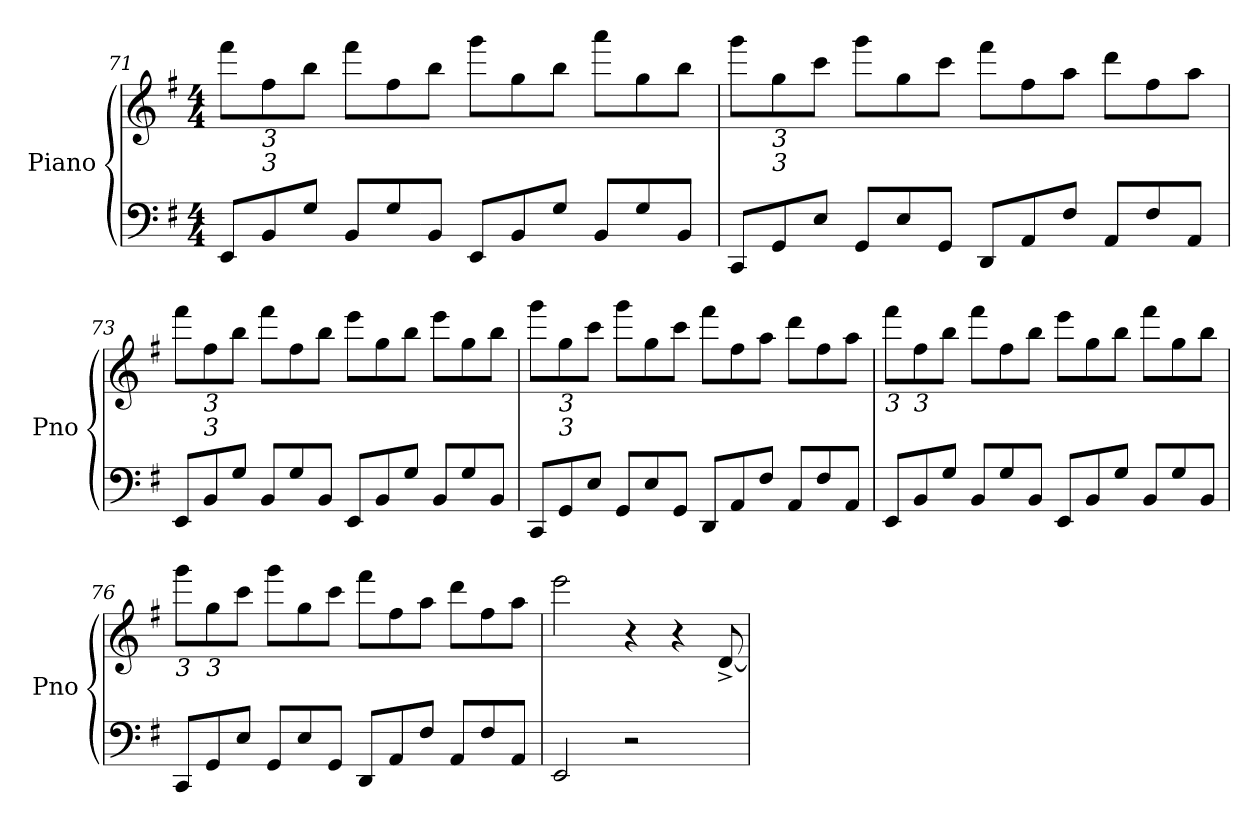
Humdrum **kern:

**kern	**kern
*part1	*part1
*staff2	*staff1
*I"Piano	*
*I'Pno	*
*clefF4	*clefG2
*k[f#]	*k[f#]
*M4/4	*M4/4
=71	=71
8EE/L	8fff#\L
!	!LO:TX:b:i:t=3
!	!LO:TX:b:i:t=3
8BB/	8ff#\
8G/J	8bb\J
8BB/L	8fff#\L
8G/	8ff#\
8BB/J	8bb\J
8EE/L	8ggg\L
8BB/	8gg\
8G/J	8bb\J
8BB/L	8aaa\L
8G/	8gg\
8BB/J	8bb\J
!!LO:LB:g=z
=72	=72
8CC/L	8ggg\L
!	!LO:TX:b:i:t=3
!	!LO:TX:b:i:t=3
8GG/	8gg\
8E/J	8ccc\J
8GG/L	8ggg\L
8E/	8gg\
8GG/J	8ccc\J
8DD/L	8fff#\L
8AA/	8ff#\
8F#/J	8aa\J
8AA/L	8ddd\L
8F#/	8ff#\
8AA/J	8aa\J
=73	=73
8EE/L	8fff#\L
!	!LO:TX:b:i:t=3
!	!LO:TX:b:i:t=3
8BB/	8ff#\
8G/J	8bb\J
8BB/L	8fff#\L
8G/	8ff#\
8BB/J	8bb\J
8EE/L	8eee\L
8BB/	8gg\
8G/J	8bb\J
8BB/L	8eee\L
8G/	8gg\
8BB/J	8bb\J
=74	=74
8CC/L	8ggg\L
!	!LO:TX:b:i:t=3
!	!LO:TX:b:i:t=3
8GG/	8gg\
8E/J	8ccc\J
8GG/L	8ggg\L
8E/	8gg\
8GG/J	8ccc\J
8DD/L	8fff#\L
8AA/	8ff#\
8F#/J	8aa\J
8AA/L	8ddd\L
8F#/	8ff#\
8AA/J	8aa\J
!!LO:LB:g=z
=75	=75
!	!LO:TX:b:i:t=3
8EE/L	8fff#\L
!	!LO:TX:b:i:t=3
8BB/	8ff#\
8G/J	8bb\J
8BB/L	8fff#\L
8G/	8ff#\
8BB/J	8bb\J
8EE/L	8eee\L
8BB/	8gg\
8G/J	8bb\J
8BB/L	8fff#\L
8G/	8gg\
8BB/J	8bb\J
=76	=76
!	!LO:TX:b:i:t=3
8CC/L	8ggg\L
!	!LO:TX:b:i:t=3
8GG/	8gg\
8E/J	8ccc\J
8GG/L	8ggg\L
8E/	8gg\
8GG/J	8ccc\J
8DD/L	8fff#\L
8AA/	8ff#\
8F#/J	8aa\J
8AA/L	8ddd\L
8F#/	8ff#\
8AA/J	8aa\J
=77	=77
2EE/	2eee\
2r	4r
.	4r
8ryy	[8d^/
=	=
*-	*-
